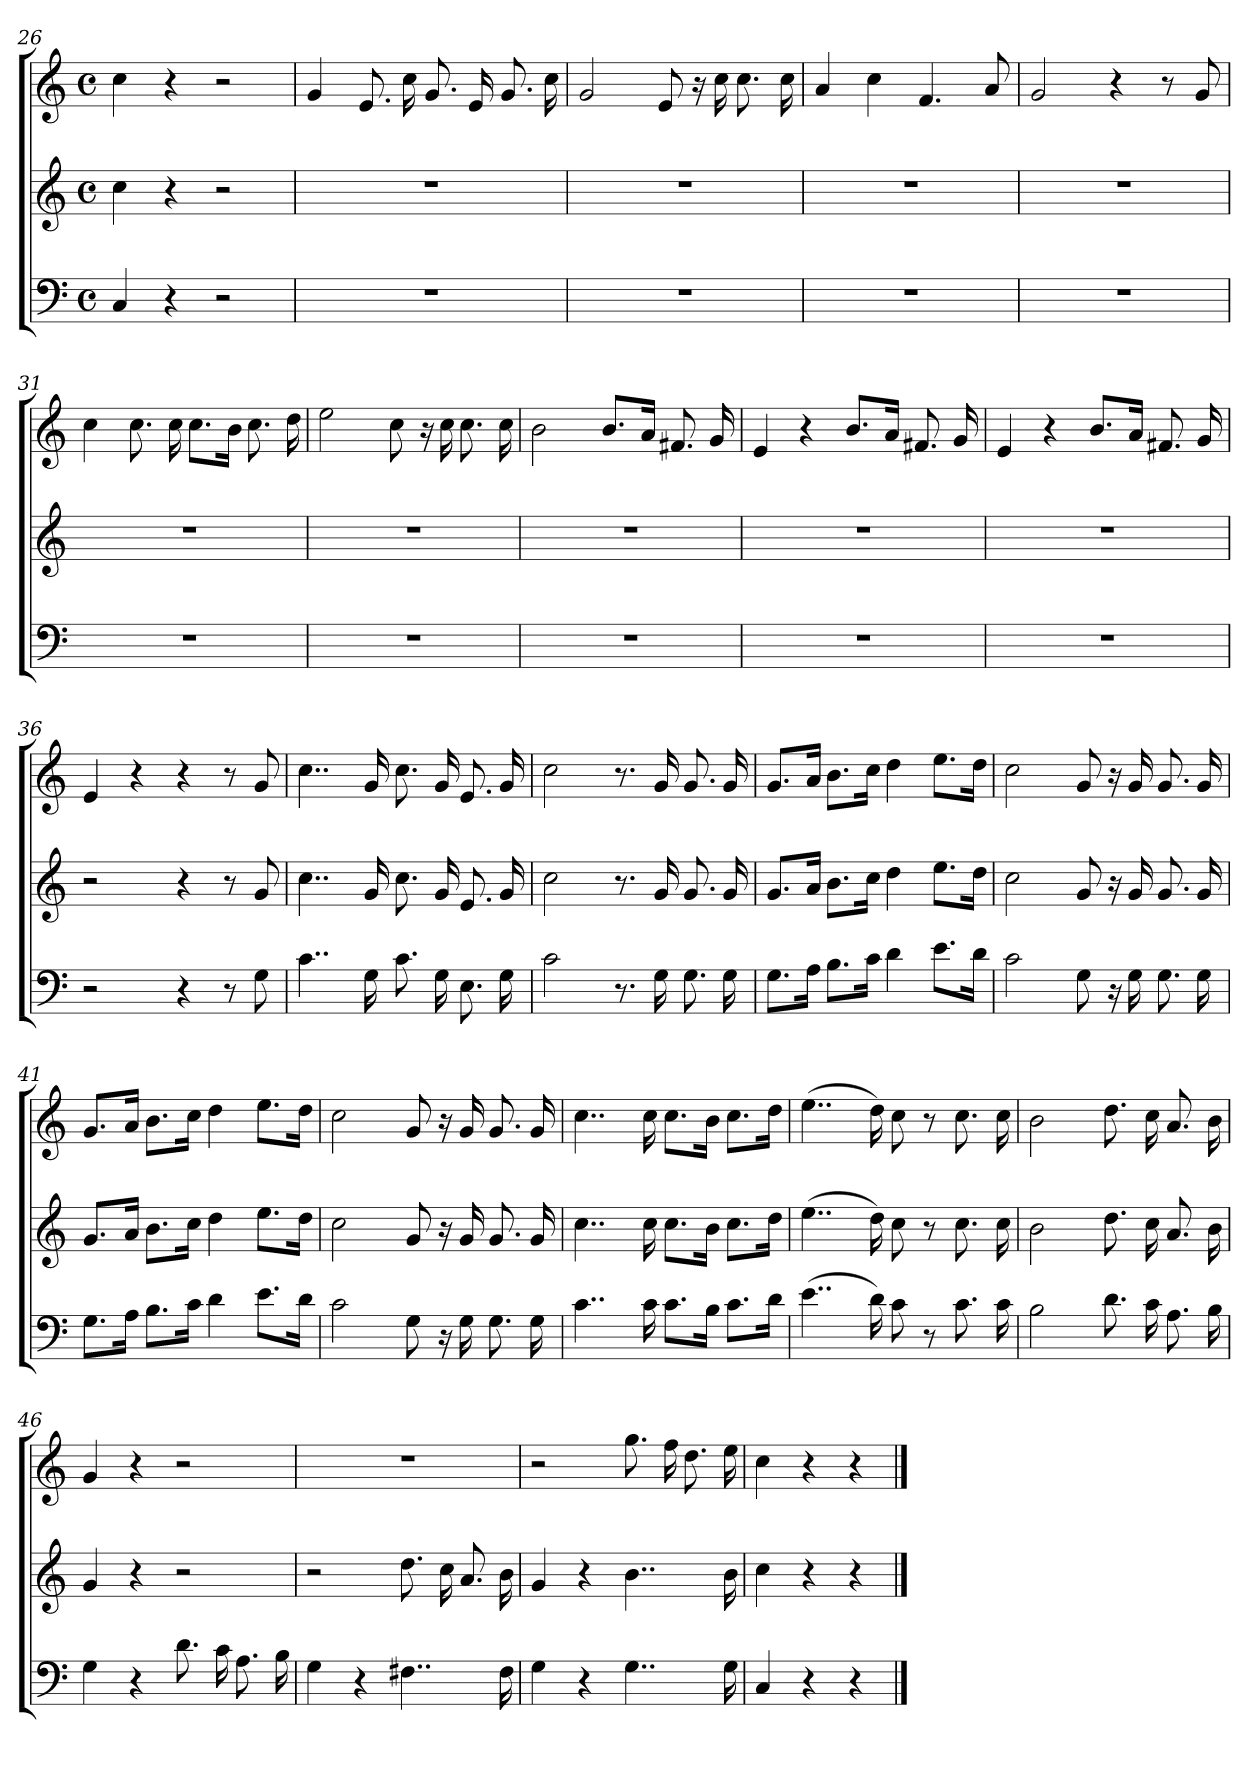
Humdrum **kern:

**kern	**kern	**kern
*part2	*part2	*part1
*staff3	*staff2	*staff1
*clefF4	*clefG2	*clefG2
*M4/4	*M4/4	*M4/4
*met(c)	*met(c)	*met(c)
=26	=26	=26
4C	4cc	4cc
4r	4r	4r
2r	2r	2r
=27	=27	=27
1r	1r	4g
.	.	8.e
.	.	16cc
.	.	8.g
.	.	16e
.	.	8.g
.	.	16cc
!!LO:LB:g=z
=28	=28	=28
1r	1r	2g
.	.	8e
.	.	16r
.	.	16cc
.	.	8.cc
.	.	16cc
=29	=29	=29
1r	1r	4a
.	.	4cc
.	.	4.f
.	.	8a
=30	=30	=30
1r	1r	2g
.	.	4r
.	.	8r
.	.	8g
=31	=31	=31
1r	1r	4cc
.	.	8.cc
.	.	16cc
.	.	8.ccL
.	.	16bJk
.	.	8.cc
.	.	16dd
=32	=32	=32
1r	1r	2ee
.	.	8cc
.	.	16r
.	.	16cc
.	.	8.cc
.	.	16cc
!!LO:LB:g=z
=33	=33	=33
1r	1r	2b
.	.	8.bL
.	.	16aJk
.	.	8.f#X
.	.	16g
=34	=34	=34
1r	1r	4e
.	.	4r
.	.	8.bL
.	.	16aJk
.	.	8.f#X
.	.	16g
=35	=35	=35
1r	1r	4e
.	.	4r
.	.	8.bL
.	.	16aJk
.	.	8.f#X
.	.	16g
=36	=36	=36
2r	2r	4e
.	.	4r
4r	4r	4r
8r	8r	8r
8G	8g	8g
!!LO:LB:g=z
=37	=37	=37
4..c	4..cc	4..cc
16G	16g	16g
8.c	8.cc	8.cc
16G	16g	16g
8.E	8.e	8.e
16G	16g	16g
=38	=38	=38
2c	2cc	2cc
8.r	8.r	8.r
16G	16g	16g
8.G	8.g	8.g
16G	16g	16g
=39	=39	=39
8.GL	8.gL	8.gL
16AJk	16aJk	16aJk
8.BL	8.bL	8.bL
16cJk	16ccJk	16ccJk
4d	4dd	4dd
8.eL	8.eeL	8.eeL
16dJk	16ddJk	16ddJk
=40	=40	=40
2c	2cc	2cc
8G	8g	8g
16r	16r	16r
16G	16g	16g
8.G	8.g	8.g
16G	16g	16g
!!LO:LB:g=z
=41	=41	=41
8.GL	8.gL	8.gL
16AJk	16aJk	16aJk
8.BL	8.bL	8.bL
16cJk	16ccJk	16ccJk
4d	4dd	4dd
8.eL	8.eeL	8.eeL
16dJk	16ddJk	16ddJk
=42	=42	=42
2c	2cc	2cc
8G	8g	8g
16r	16r	16r
16G	16g	16g
8.G	8.g	8.g
16G	16g	16g
=43	=43	=43
4..c	4..cc	4..cc
16c	16cc	16cc
(8.cL	(8.ccL	(8.ccL
16BJk	16bJk	16bJk
8.cL	8.ccL	8.ccL
16dJk	16ddJk	16ddJk
=44	=44	=44
(4..e	(4..ee	(4..ee
16d)	16dd)	16dd)
8c	8cc	8cc
8r	8r	8r
8.c	8.cc	8.cc
16c	16cc	16cc
!!LO:PB:g=z
=45	=45	=45
2B	2b	2b
8.d	8.dd	8.dd
16c	16cc	16cc
8.A	8.a	8.a
16B	16b	16b
=46	=46	=46
4G	4g	4g
4r	4r	4r
8.d	2r	2r
16c	.	.
8.A	.	.
16B	.	.
=47	=47	=47
4G	2r	1r
4r	.	.
4..F#X	8.dd	.
.	16cc	.
.	8.a	.
16F#	16b	.
=48	=48	=48
4G	4g	2r
4r	4r	.
4..G	4..b	8.gg
.	.	16ff
.	.	8.dd
16G	16b	16ee
=49	=49	=49
4C	4cc	4cc
4r	4r	4r
4r	4r	4r
==	==	==
*-	*-	*-
